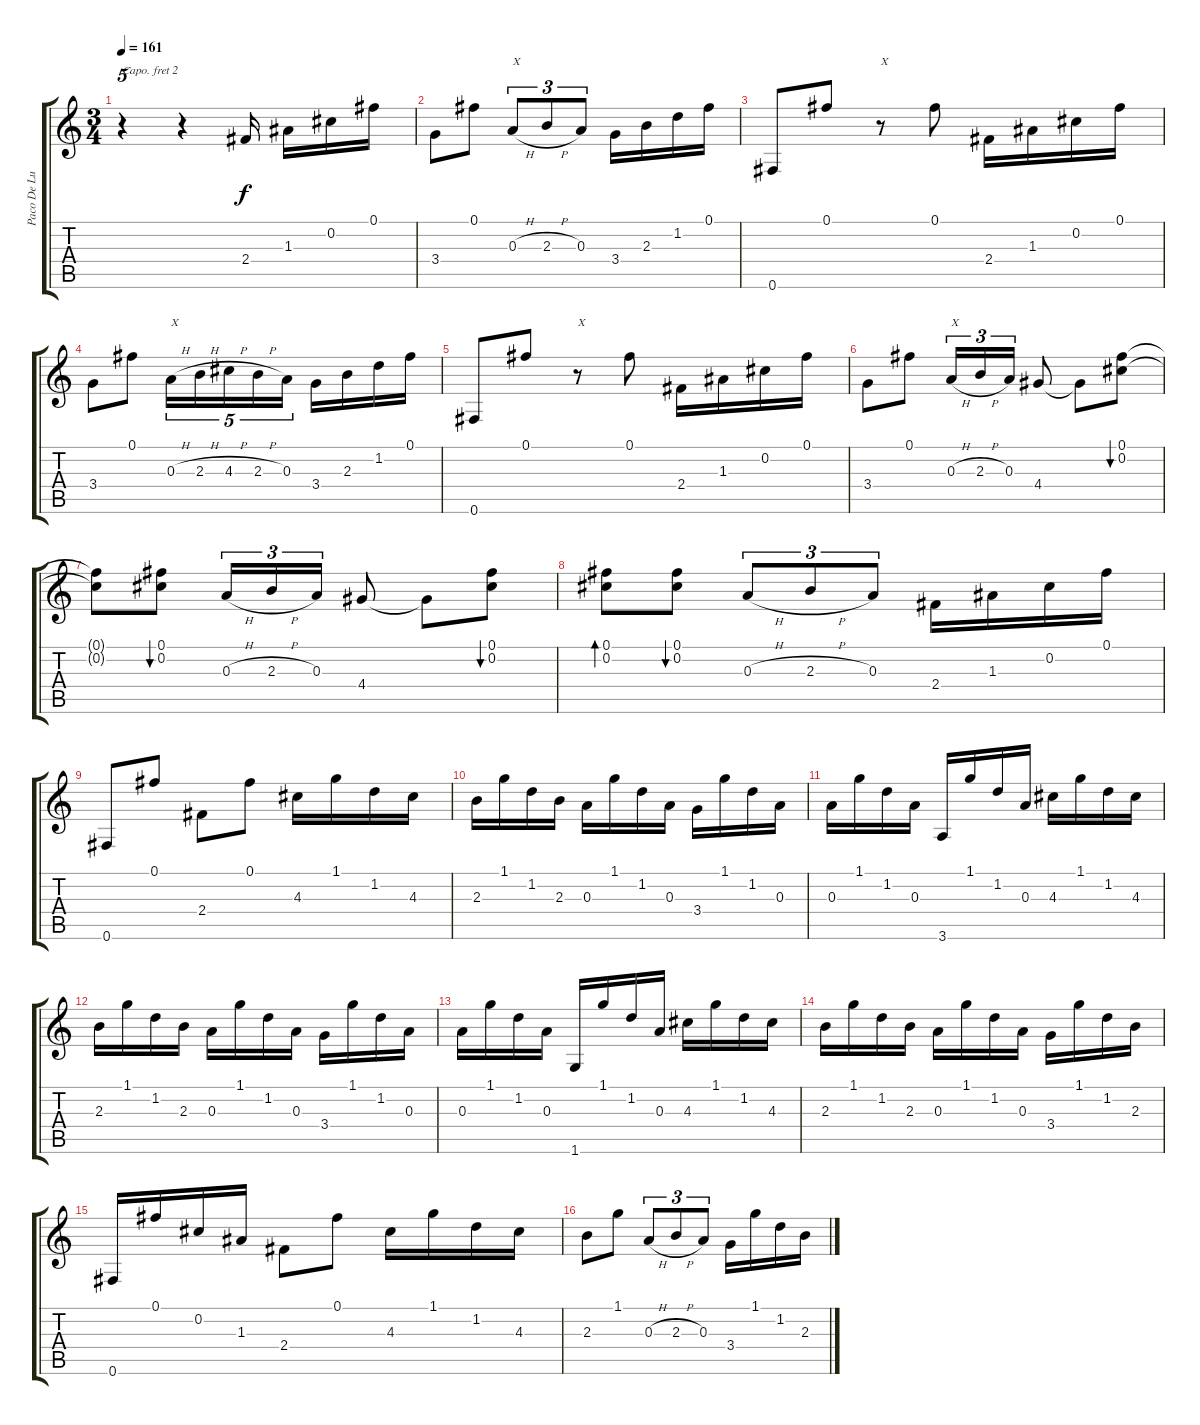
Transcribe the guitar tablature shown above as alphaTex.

\track ("Paco De Lucia" "Paco De Lu") {solo instrument acousticguitarnylon}
\staff {score tabs}
\capo 2
\tuning (E4 B3 G3 D3 A2 E2) {hide}
\ts (3 4)
\tempo 161
\clef g2
\ks c
r.4{tu (5 4) dy f instrument acousticguitarnylon} r.4 2.4.16 1.3.16 0.2.16 0.1.16 |
3.4.8 0.1.8 0.3{h}.8{tu (3 2) txt "X"} 2.3{h}.8{tu (3 2)} 0.3.8{tu (3 2)} 3.4.16 2.3.16 1.2.16 0.1.16 |
0.6.8 0.1.8 r.8{txt "X"} 0.1.8 2.4.16 1.3.16 0.2.16 0.1.16 |
3.4.8 0.1.8 0.3{h}.16{tu (5 4) txt "X"} 2.3{h}.16{tu (5 4)} 4.3{h}.16{tu (5 4)} 2.3{h}.16{tu (5 4)} 0.3.16{tu (5 4)} 3.4.16 2.3.16 1.2.16 0.1.16 |
0.6.8 0.1.8 r.8{txt "X"} 0.1.8 2.4.16 1.3.16 0.2.16 0.1.16 |
3.4.8 0.1.8 0.3{h}.16{tu (3 2) txt "X"} 2.3{h}.16{tu (3 2)} 0.3.16{tu (3 2)} 4.4.8 4.4{t}.8 (0.1 0.2).8{bu 60} |
(0.1{t} 0.2{t}).8 (0.1 0.2).8{bu 60} 0.3{h}.16{tu (3 2)} 2.3{h}.16{tu (3 2)} 0.3.16{tu (3 2)} 4.4.8 4.4{t}.8 (0.1 0.2).8{bu 60} |
(0.1 0.2).8{bd 60} (0.1 0.2).8{bu 60} 0.3{h}.8{tu (3 2)} 2.3{h}.8{tu (3 2)} 0.3.8{tu (3 2)} 2.4.16 1.3.16 0.2.16 0.1.16 |
0.6.8 0.1.8 2.4.8 0.1.8 4.3.16 1.1.16 1.2.16 4.3.16 |
2.3.16 1.1.16 1.2.16 2.3.16 0.3.16 1.1.16 1.2.16 0.3.16 3.4.16 1.1.16 1.2.16 0.3.16 |
0.3.16 1.1.16 1.2.16 0.3.16 3.6.16 1.1.16 1.2.16 0.3.16 4.3.16 1.1.16 1.2.16 4.3.16 |
2.3.16 1.1.16 1.2.16 2.3.16 0.3.16 1.1.16 1.2.16 0.3.16 3.4.16 1.1.16 1.2.16 0.3.16 |
0.3.16 1.1.16 1.2.16 0.3.16 1.6.16 1.1.16 1.2.16 0.3.16 4.3.16 1.1.16 1.2.16 4.3.16 |
2.3.16 1.1.16 1.2.16 2.3.16 0.3.16 1.1.16 1.2.16 0.3.16 3.4.16 1.1.16 1.2.16 2.3.16 |
0.6.16 0.1.16 0.2.16 1.3.16 2.4.8 0.1.8 4.3.16 1.1.16 1.2.16 4.3.16 |
2.3.8 1.1.8 0.3{h}.8{tu (3 2)} 2.3{h}.8{tu (3 2)} 0.3.8{tu (3 2)} 3.4.16 1.1.16 1.2.16 2.3.16
